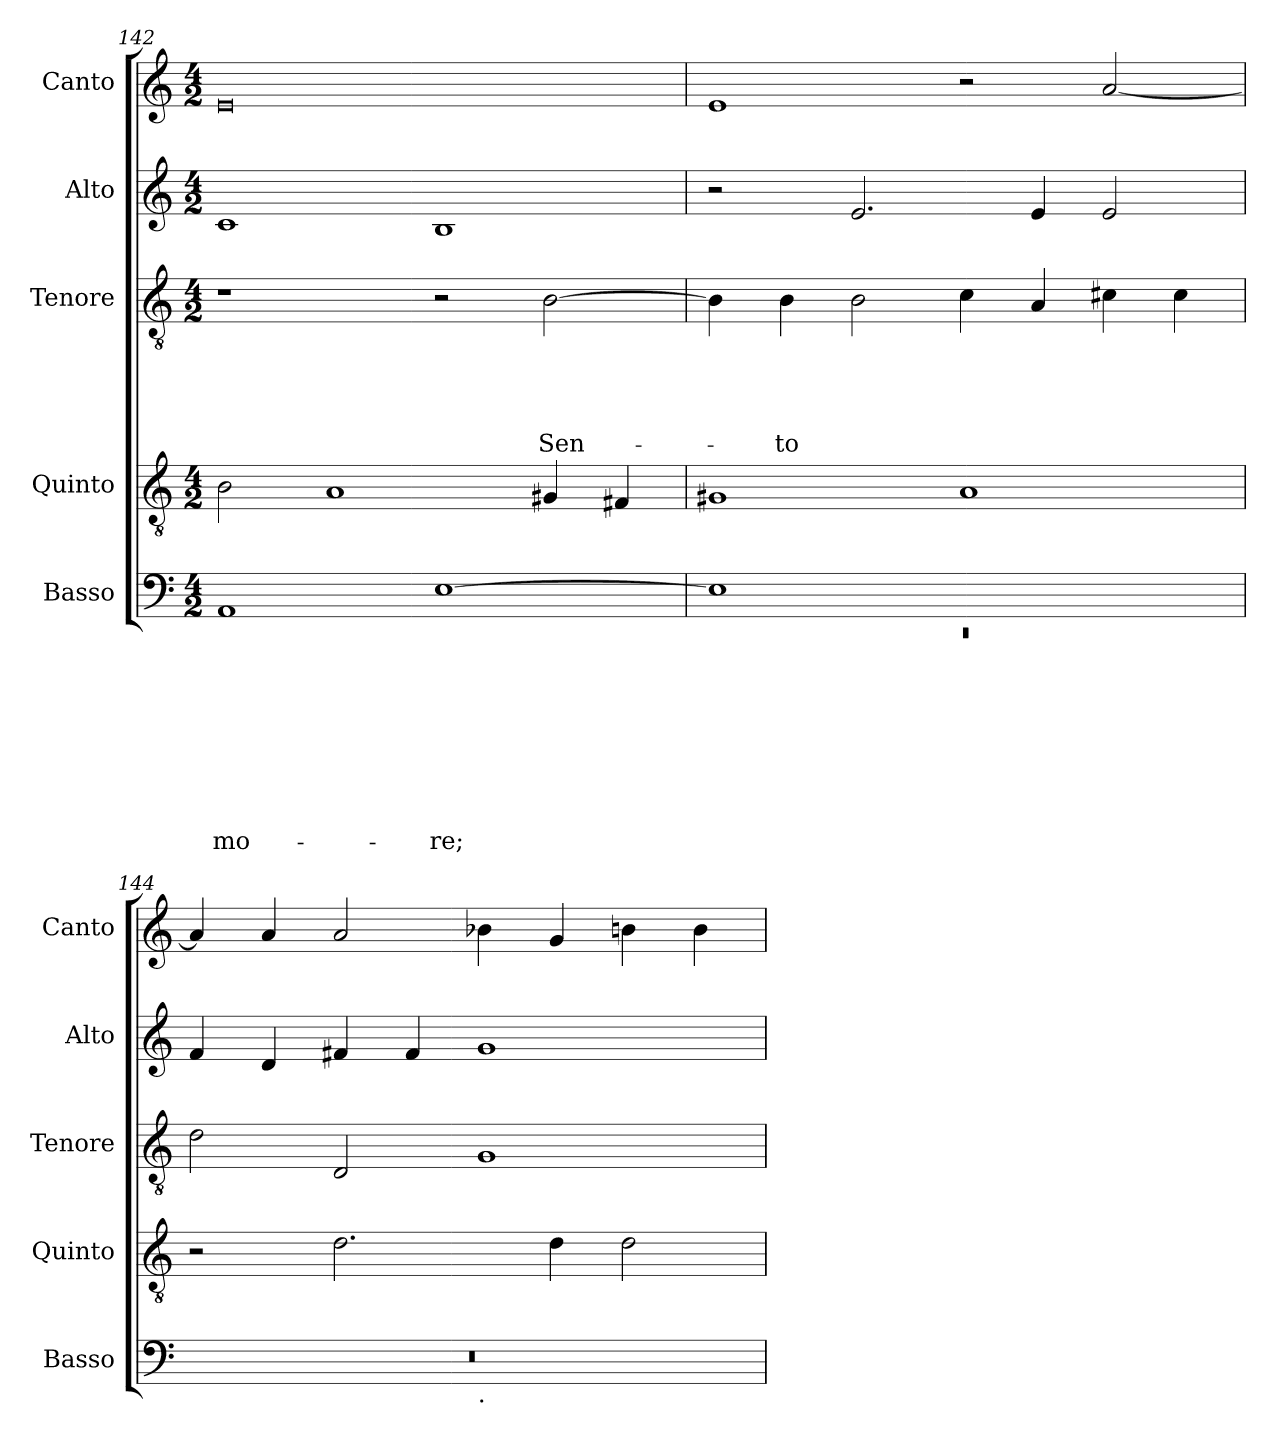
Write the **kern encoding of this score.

**kern	**text	**text	**text	**text	**text	**text	**text	**text	**text	**kern	**kern	**text	**text	**text	**text	**text	**kern	**kern
*part5	*part5	*part5	*part5	*part5	*part5	*part5	*part5	*part5	*part5	*part4	*part3	*part3	*part3	*part3	*part3	*part3	*part2	*part1
*staff5	*staff5	*staff5	*staff5	*staff5	*staff5	*staff5	*staff5	*staff5	*staff5	*staff4	*staff3	*staff3	*staff3	*staff3	*staff3	*staff3	*staff2	*staff1
*I"Basso	*	*	*	*	*	*	*	*	*	*I"Quinto	*I"Tenore	*	*	*	*	*	*I"Alto	*I"Canto
*I'Basso	*	*	*	*	*	*	*	*	*	*I'Quinto	*I'Tenore	*	*	*	*	*	*I'Alto	*I'Canto
!!LO:LB:g=z
*clefF4	*	*	*	*	*	*	*	*	*	*clefGv2	*clefGv2	*	*	*	*	*	*clefG2	*clefG2
*k[]	*	*	*	*	*	*	*	*	*	*k[]	*k[]	*	*	*	*	*	*k[]	*k[]
*C:	*	*	*	*	*	*	*	*	*	*C:	*C:	*	*	*	*	*	*C:	*C:
*M4/2	*	*	*	*	*	*	*	*	*	*M4/2	*M4/2	*	*	*	*	*	*M4/2	*M4/2
=142	=142	=142	=142	=142	=142	=142	=142	=142	=142	=142	=142	=142	=142	=142	=142	=142	=142	=142
!	!	!	!	!	!	!	!	!	!LO:LY:b	!	!	!	!	!	!	!	!	!
1AA	.	.	.	.	.	.	.	.	-mo-	2B\	1r	.	.	.	.	.	1c	0e
.	.	.	.	.	.	.	.	.	.	1A	.	.	.	.	.	.	.	.
!	!	!	!	!	!	!	!	!	!LO:LY:b	!	!	!	!	!	!	!	!	!
[>1E	.	.	.	.	.	.	.	.	-re;	.	2r	.	.	.	.	.	1B	.
!	!	!	!	!	!	!	!	!	!	!	!	!	!	!	!	!LO:LY:b	!	!
.	.	.	.	.	.	.	.	.	.	4G#X/	[>2B\	.	.	.	.	Sen-	.	.
.	.	.	.	.	.	.	.	.	.	4F#X/	.	.	.	.	.	.	.	.
=143	=143	=143	=143	=143	=143	=143	=143	=143	=143	=143	=143	=143	=143	=143	=143	=143	=143	=143
*^	*	*	*	*	*	*	*	*	*	*	*	*	*	*	*	*	*	*
!	!LO:N:vis=1	!	!	!	!	!	!	!	!	!	!	!	!	!	!	!	!	!	!
1E]	0rEE	.	.	.	.	.	.	.	.	.	1G#X	4B\]	.	.	.	.	.	2r	1e
!	!	!	!	!	!	!	!	!	!	!	!	!	!	!	!	!	!LO:LY:b	!	!
.	.	.	.	.	.	.	.	.	.	.	.	4B\	.	.	.	.	-to	.	.
.	.	.	.	.	.	.	.	.	.	.	.	2B\	.	.	.	.	.	2.e/	.
1ryy	.	.	.	.	.	.	.	.	.	.	1A	4c\	.	.	.	.	.	.	2r
.	.	.	.	.	.	.	.	.	.	.	.	4A/	.	.	.	.	.	4e/	.
.	.	.	.	.	.	.	.	.	.	.	.	4c#X\	.	.	.	.	.	2e/	[<2a/
.	.	.	.	.	.	.	.	.	.	.	.	4c#\	.	.	.	.	.	.	.
=144	=144	=144	=144	=144	=144	=144	=144	=144	=144	=144	=144	=144	=144	=144	=144	=144	=144	=144	=144
0r	1ryy	.	.	.	.	.	.	.	.	.	2r	2d\	.	.	.	.	.	4f/	4a/]
.	.	.	.	.	.	.	.	.	.	.	.	.	.	.	.	.	.	4d/	4a/
.	.	.	.	.	.	.	.	.	.	.	2.d\	2D/	.	.	.	.	.	4f#X/	2a/
.	.	.	.	.	.	.	.	.	.	.	.	.	.	.	.	.	.	4f#/	.
!	!LO:TX:b:t=.	!	!	!	!	!	!	!	!	!	!	!	!	!	!	!	!	!	!
.	1ryy	.	.	.	.	.	.	.	.	.	.	1G	.	.	.	.	.	1g	4b-X\
.	.	.	.	.	.	.	.	.	.	.	4d\	.	.	.	.	.	.	.	4g/
.	.	.	.	.	.	.	.	.	.	.	2d\	.	.	.	.	.	.	.	4bn\
.	.	.	.	.	.	.	.	.	.	.	.	.	.	.	.	.	.	.	4b\
*v	*v	*	*	*	*	*	*	*	*	*	*	*	*	*	*	*	*	*	*
=	=	=	=	=	=	=	=	=	=	=	=	=	=	=	=	=	=	=
*-	*-	*-	*-	*-	*-	*-	*-	*-	*-	*-	*-	*-	*-	*-	*-	*-	*-	*-
